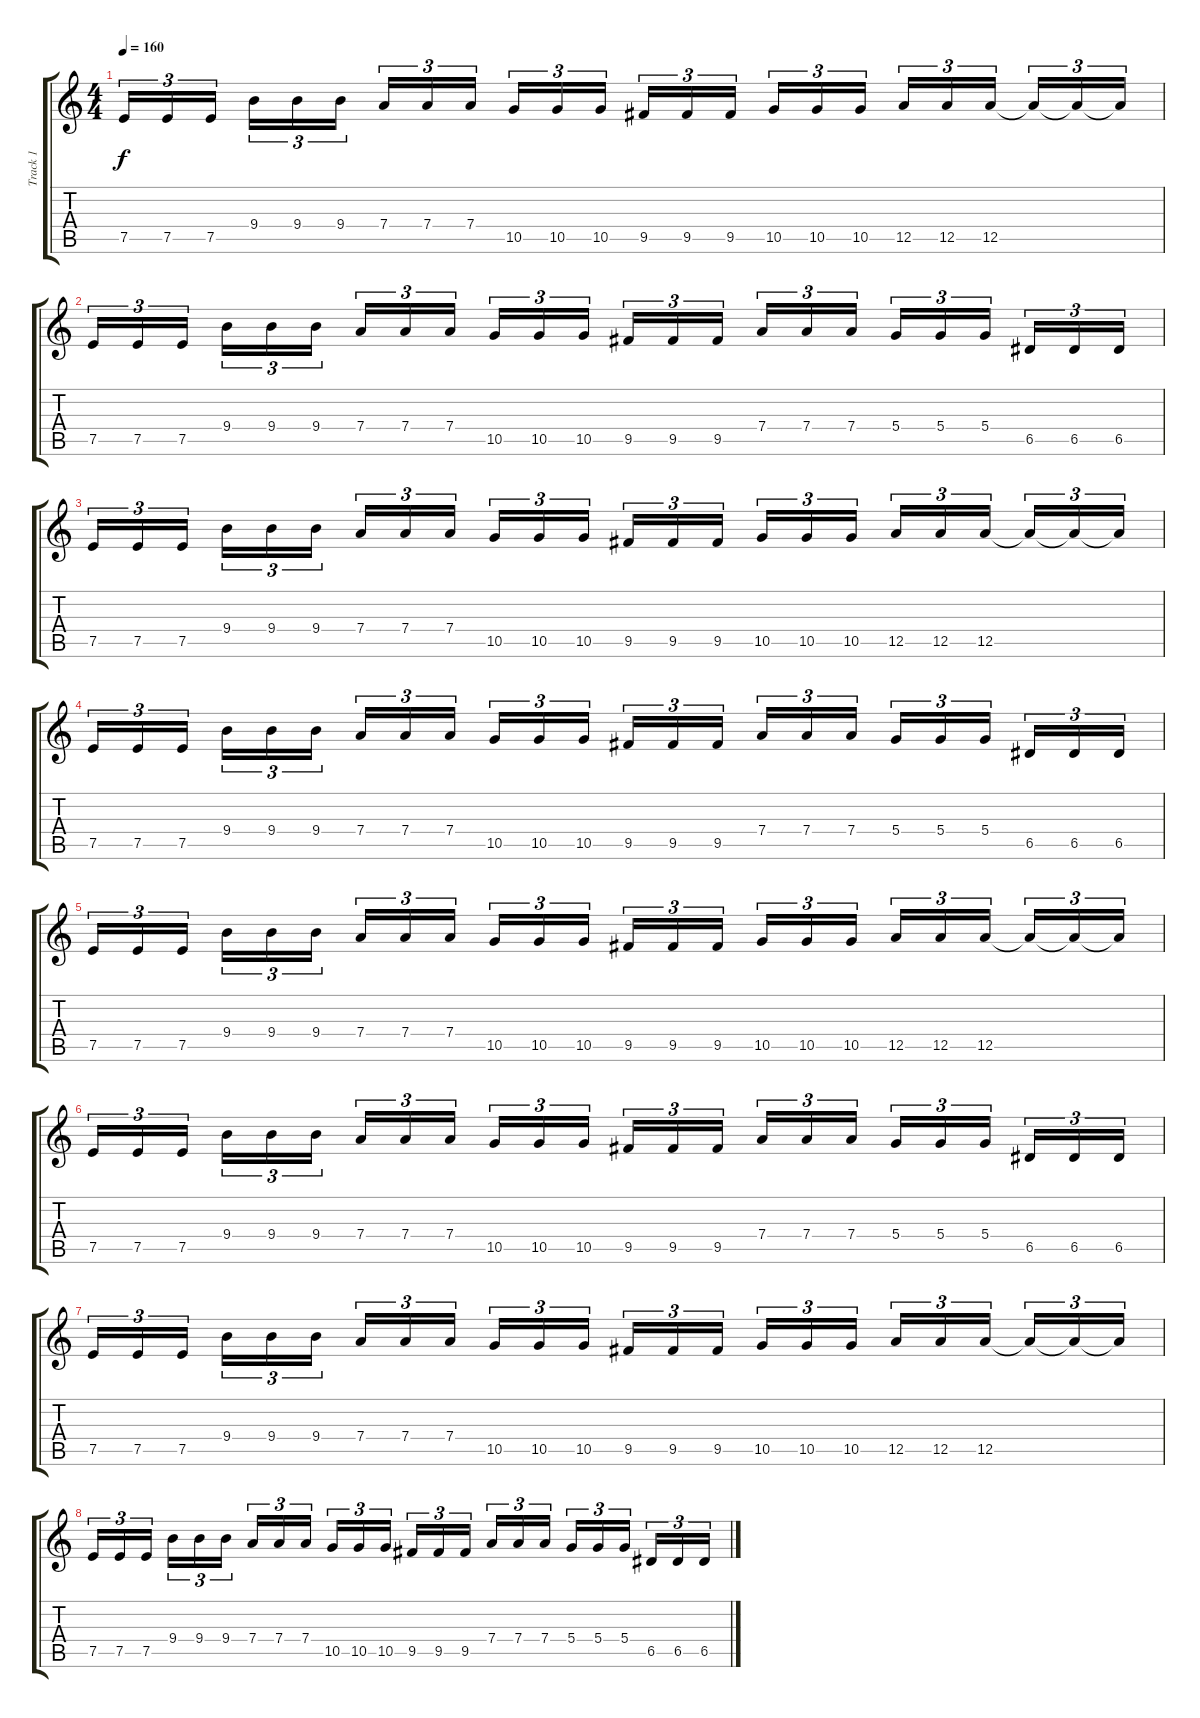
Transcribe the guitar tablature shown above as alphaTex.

\track ("Track 1" "Track 1") {instrument distortionguitar}
\staff {score tabs}
\tuning (E4 B3 G3 D3 A2 E2) {hide}
\ts (4 4)
\tempo 160
\clef g2
\ks c
7.5.16{tu (3 2) dy f} 7.5.16{tu (3 2)} 7.5.16{tu (3 2) beam splitsecondary} 9.4.16{tu (3 2)} 9.4.16{tu (3 2)} 9.4.16{tu (3 2)} 7.4.16{tu (3 2)} 7.4.16{tu (3 2)} 7.4.16{tu (3 2) beam splitsecondary} 10.5.16{tu (3 2)} 10.5.16{tu (3 2)} 10.5.16{tu (3 2)} 9.5.16{tu (3 2)} 9.5.16{tu (3 2)} 9.5.16{tu (3 2) beam splitsecondary} 10.5.16{tu (3 2)} 10.5.16{tu (3 2)} 10.5.16{tu (3 2)} 12.5.16{tu (3 2)} 12.5.16{tu (3 2)} 12.5.16{tu (3 2) beam splitsecondary} 12.5{t}.16{tu (3 2)} 12.5{t}.16{tu (3 2)} 12.5{t}.16{tu (3 2)} |
7.5.16{tu (3 2)} 7.5.16{tu (3 2)} 7.5.16{tu (3 2) beam splitsecondary} 9.4.16{tu (3 2)} 9.4.16{tu (3 2)} 9.4.16{tu (3 2)} 7.4.16{tu (3 2)} 7.4.16{tu (3 2)} 7.4.16{tu (3 2) beam splitsecondary} 10.5.16{tu (3 2)} 10.5.16{tu (3 2)} 10.5.16{tu (3 2)} 9.5.16{tu (3 2)} 9.5.16{tu (3 2)} 9.5.16{tu (3 2) beam splitsecondary} 7.4.16{tu (3 2)} 7.4.16{tu (3 2)} 7.4.16{tu (3 2)} 5.4.16{tu (3 2)} 5.4.16{tu (3 2)} 5.4.16{tu (3 2) beam splitsecondary} 6.5.16{tu (3 2)} 6.5.16{tu (3 2)} 6.5.16{tu (3 2)} |
7.5.16{tu (3 2)} 7.5.16{tu (3 2)} 7.5.16{tu (3 2) beam splitsecondary} 9.4.16{tu (3 2)} 9.4.16{tu (3 2)} 9.4.16{tu (3 2)} 7.4.16{tu (3 2)} 7.4.16{tu (3 2)} 7.4.16{tu (3 2) beam splitsecondary} 10.5.16{tu (3 2)} 10.5.16{tu (3 2)} 10.5.16{tu (3 2)} 9.5.16{tu (3 2)} 9.5.16{tu (3 2)} 9.5.16{tu (3 2) beam splitsecondary} 10.5.16{tu (3 2)} 10.5.16{tu (3 2)} 10.5.16{tu (3 2)} 12.5.16{tu (3 2)} 12.5.16{tu (3 2)} 12.5.16{tu (3 2) beam splitsecondary} 12.5{t}.16{tu (3 2)} 12.5{t}.16{tu (3 2)} 12.5{t}.16{tu (3 2)} |
7.5.16{tu (3 2)} 7.5.16{tu (3 2)} 7.5.16{tu (3 2) beam splitsecondary} 9.4.16{tu (3 2)} 9.4.16{tu (3 2)} 9.4.16{tu (3 2)} 7.4.16{tu (3 2)} 7.4.16{tu (3 2)} 7.4.16{tu (3 2) beam splitsecondary} 10.5.16{tu (3 2)} 10.5.16{tu (3 2)} 10.5.16{tu (3 2)} 9.5.16{tu (3 2)} 9.5.16{tu (3 2)} 9.5.16{tu (3 2) beam splitsecondary} 7.4.16{tu (3 2)} 7.4.16{tu (3 2)} 7.4.16{tu (3 2)} 5.4.16{tu (3 2)} 5.4.16{tu (3 2)} 5.4.16{tu (3 2) beam splitsecondary} 6.5.16{tu (3 2)} 6.5.16{tu (3 2)} 6.5.16{tu (3 2)} |
7.5.16{tu (3 2)} 7.5.16{tu (3 2)} 7.5.16{tu (3 2) beam splitsecondary} 9.4.16{tu (3 2)} 9.4.16{tu (3 2)} 9.4.16{tu (3 2)} 7.4.16{tu (3 2)} 7.4.16{tu (3 2)} 7.4.16{tu (3 2) beam splitsecondary} 10.5.16{tu (3 2)} 10.5.16{tu (3 2)} 10.5.16{tu (3 2)} 9.5.16{tu (3 2)} 9.5.16{tu (3 2)} 9.5.16{tu (3 2) beam splitsecondary} 10.5.16{tu (3 2)} 10.5.16{tu (3 2)} 10.5.16{tu (3 2)} 12.5.16{tu (3 2)} 12.5.16{tu (3 2)} 12.5.16{tu (3 2) beam splitsecondary} 12.5{t}.16{tu (3 2)} 12.5{t}.16{tu (3 2)} 12.5{t}.16{tu (3 2)} |
7.5.16{tu (3 2)} 7.5.16{tu (3 2)} 7.5.16{tu (3 2) beam splitsecondary} 9.4.16{tu (3 2)} 9.4.16{tu (3 2)} 9.4.16{tu (3 2)} 7.4.16{tu (3 2)} 7.4.16{tu (3 2)} 7.4.16{tu (3 2) beam splitsecondary} 10.5.16{tu (3 2)} 10.5.16{tu (3 2)} 10.5.16{tu (3 2)} 9.5.16{tu (3 2)} 9.5.16{tu (3 2)} 9.5.16{tu (3 2) beam splitsecondary} 7.4.16{tu (3 2)} 7.4.16{tu (3 2)} 7.4.16{tu (3 2)} 5.4.16{tu (3 2)} 5.4.16{tu (3 2)} 5.4.16{tu (3 2) beam splitsecondary} 6.5.16{tu (3 2)} 6.5.16{tu (3 2)} 6.5.16{tu (3 2)} |
7.5.16{tu (3 2)} 7.5.16{tu (3 2)} 7.5.16{tu (3 2) beam splitsecondary} 9.4.16{tu (3 2)} 9.4.16{tu (3 2)} 9.4.16{tu (3 2)} 7.4.16{tu (3 2)} 7.4.16{tu (3 2)} 7.4.16{tu (3 2) beam splitsecondary} 10.5.16{tu (3 2)} 10.5.16{tu (3 2)} 10.5.16{tu (3 2)} 9.5.16{tu (3 2)} 9.5.16{tu (3 2)} 9.5.16{tu (3 2) beam splitsecondary} 10.5.16{tu (3 2)} 10.5.16{tu (3 2)} 10.5.16{tu (3 2)} 12.5.16{tu (3 2)} 12.5.16{tu (3 2)} 12.5.16{tu (3 2) beam splitsecondary} 12.5{t}.16{tu (3 2)} 12.5{t}.16{tu (3 2)} 12.5{t}.16{tu (3 2)} |
7.5.16{tu (3 2)} 7.5.16{tu (3 2)} 7.5.16{tu (3 2) beam splitsecondary} 9.4.16{tu (3 2)} 9.4.16{tu (3 2)} 9.4.16{tu (3 2)} 7.4.16{tu (3 2)} 7.4.16{tu (3 2)} 7.4.16{tu (3 2) beam splitsecondary} 10.5.16{tu (3 2)} 10.5.16{tu (3 2)} 10.5.16{tu (3 2)} 9.5.16{tu (3 2)} 9.5.16{tu (3 2)} 9.5.16{tu (3 2) beam splitsecondary} 7.4.16{tu (3 2)} 7.4.16{tu (3 2)} 7.4.16{tu (3 2)} 5.4.16{tu (3 2)} 5.4.16{tu (3 2)} 5.4.16{tu (3 2) beam splitsecondary} 6.5.16{tu (3 2)} 6.5.16{tu (3 2)} 6.5.16{tu (3 2)}
